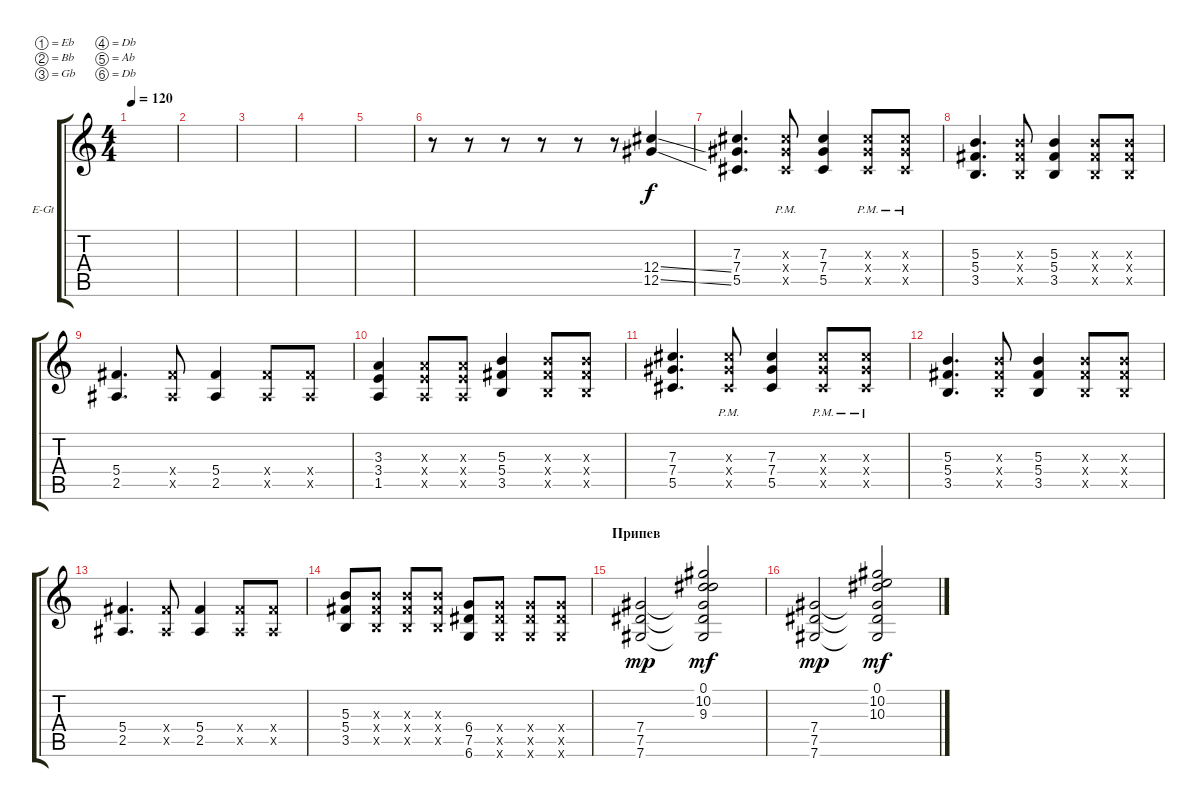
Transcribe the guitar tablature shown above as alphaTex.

\defaultSystemsLayout 4
\bracketExtendMode groupsimilarinstruments
\firstSystemTrackNameOrientation horizontal
\otherSystemsTrackNameOrientation horizontal
\track ("Перегруженная гитара 1" "E-Gt") {instrument overdrivenguitar}
\staff {score tabs}
\tuning (Eb4 Bb3 Gb3 Db3 Ab2 Db2)
\ts (4 4)
\tempo 120
\clef g2
\ks c
|
|
|
|
|
r.8 r.8 r.8 r.8 r.8 r.8 (12.4{ss} 12.5{ss}).4 |
(5.5 7.3 7.4).4{d} (5.5{pm x} 7.3{pm x} 7.4{pm x}).8 (5.5 7.3 7.4).4 (5.5{pm x} 7.3{pm x} 7.4{pm x}).8 (5.5{pm x} 7.3{pm x} 7.4{pm x}).8 |
(5.3 5.4 3.5).4{d} (5.3{x} 5.4{x} 3.5{x}).8 (5.3 5.4 3.5).4 (5.3{x} 5.4{x} 3.5{x}).8 (5.3{x} 5.4{x} 3.5{x}).8 |
(5.4 2.5).4{d} (5.4{x} 2.5{x}).8 (5.4 2.5).4 (5.4{x} 2.5{x}).8 (5.4{x} 2.5{x}).8 |
(1.5 3.4 3.3).4 (1.5{x} 3.4{x} 3.3{x}).8 (1.5{x} 3.4{x} 3.3{x}).8 (3.5 5.4 5.3).4 (3.5{x} 5.4{x} 5.3{x}).8 (3.5{x} 5.4{x} 5.3{x}).8 |
(5.5 7.3 7.4).4{d} (5.5{pm x} 7.3{pm x} 7.4{pm x}).8 (5.5 7.3 7.4).4 (5.5{pm x} 7.3{pm x} 7.4{pm x}).8 (5.5{pm x} 7.3{pm x} 7.4{pm x}).8 |
(5.3 5.4 3.5).4{d} (5.3{x} 5.4{x} 3.5{x}).8 (5.3 5.4 3.5).4 (5.3{x} 5.4{x} 3.5{x}).8 (5.3{x} 5.4{x} 3.5{x}).8 |
(5.4 2.5).4{d} (5.4{x} 2.5{x}).8 (5.4 2.5).4 (5.4{x} 2.5{x}).8 (5.4{x} 2.5{x}).8 |
(3.5 5.4 5.3).8 (3.5{x} 5.4{x} 5.3{x}).8 (3.5{x} 5.4{x} 5.3{x}).8 (3.5{x} 5.4{x} 5.3{x}).8 (6.6 7.5 6.4).8 (6.6{x} 7.5{x} 6.4{x}).8 (6.6{x} 7.5{x} 6.4{x}).8 (6.6{x} 7.5{x} 6.4{x}).8 |
\section ("" "Припев")
(7.6 7.5 7.4).2{dy mp} (9.3 10.2 0.1 7.6{t} 7.5{t} 7.4{t}).2{dy mf} |
(7.6 7.5 7.4).2{dy mp} (10.3 10.2 0.1 7.6{t} 7.5{t} 7.4{t}).2{dy mf}
